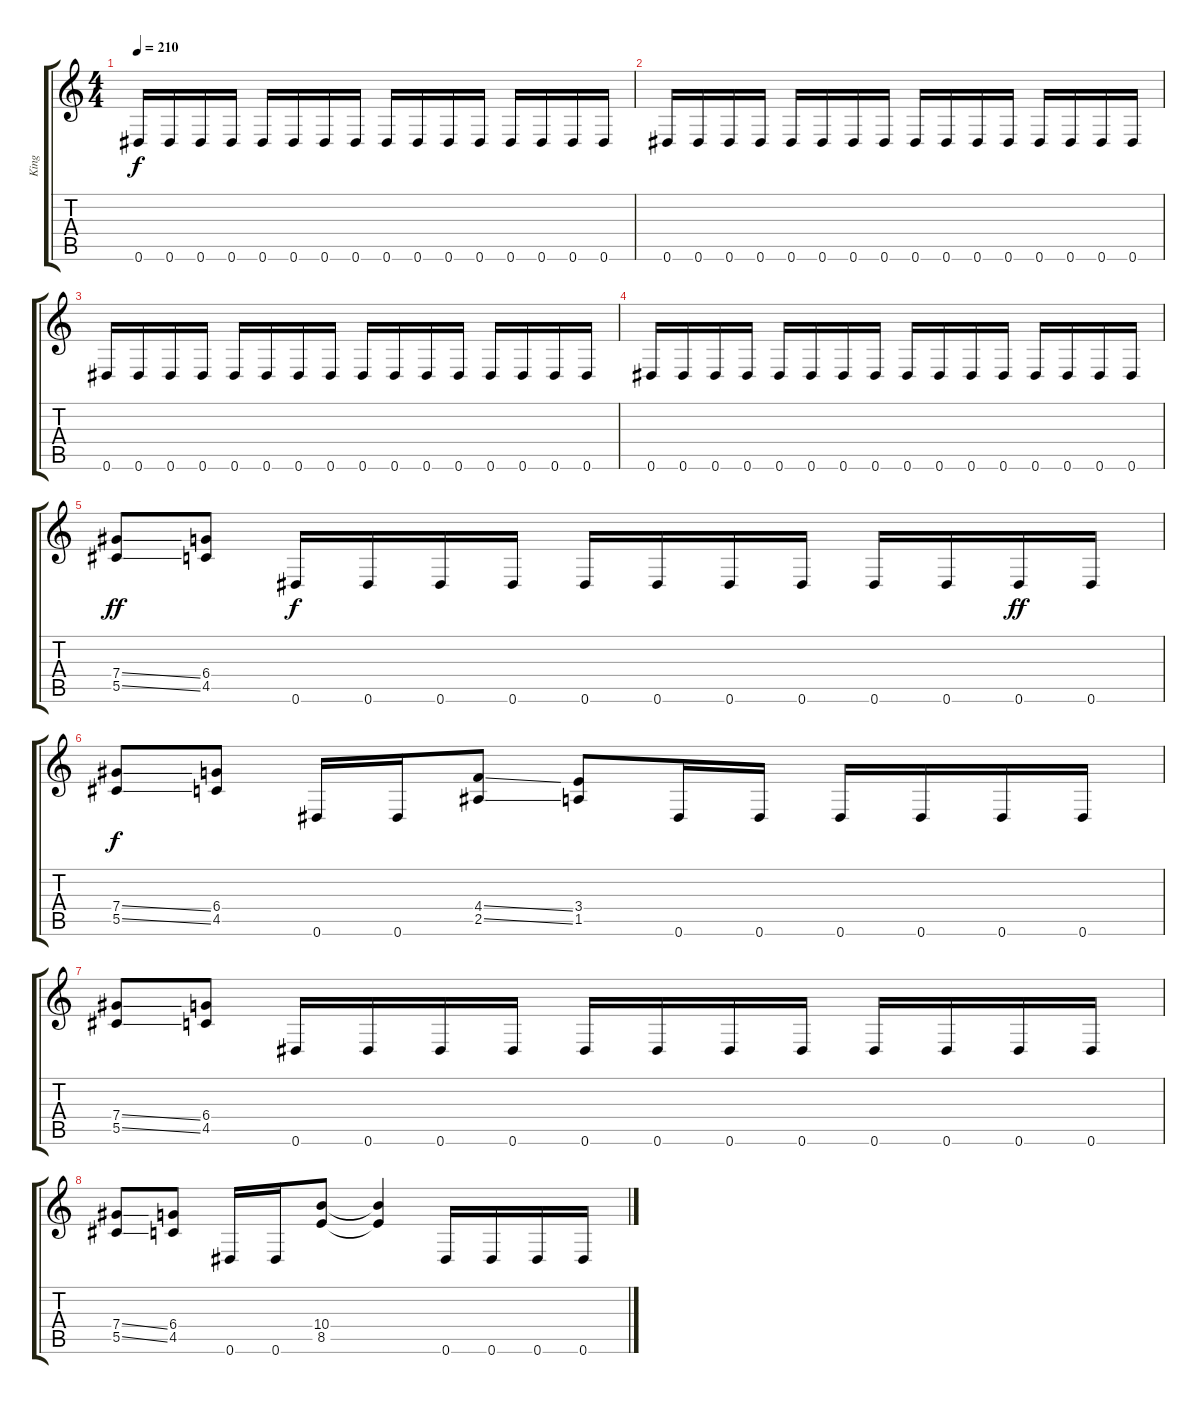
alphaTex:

\track ("King" "King") {instrument distortionguitar}
\staff {score tabs}
\tuning (Eb4 Bb3 Gb3 Db3 Ab2 Eb2) {hide}
\ts (4 4)
\tempo 210
\clef g2
\ks c
0.6.16{dy f} 0.6.16 0.6.16 0.6.16 0.6.16 0.6.16 0.6.16 0.6.16 0.6.16 0.6.16 0.6.16 0.6.16 0.6.16 0.6.16 0.6.16 0.6.16 |
0.6.16 0.6.16 0.6.16 0.6.16 0.6.16 0.6.16 0.6.16 0.6.16 0.6.16 0.6.16 0.6.16 0.6.16 0.6.16 0.6.16 0.6.16 0.6.16 |
0.6.16 0.6.16 0.6.16 0.6.16 0.6.16 0.6.16 0.6.16 0.6.16 0.6.16 0.6.16 0.6.16 0.6.16 0.6.16 0.6.16 0.6.16 0.6.16 |
0.6.16 0.6.16 0.6.16 0.6.16 0.6.16 0.6.16 0.6.16 0.6.16 0.6.16 0.6.16 0.6.16 0.6.16 0.6.16 0.6.16 0.6.16 0.6.16 |
(7.4{ss} 5.5{ss}).8{dy ff} (6.4 4.5).8 0.6.16{dy f} 0.6.16 0.6.16 0.6.16 0.6.16 0.6.16 0.6.16 0.6.16 0.6.16 0.6.16 0.6.16{dy ff} 0.6.16 |
(7.4{ss} 5.5{ss}).8{dy f} (6.4 4.5).8 0.6.16 0.6.16 (4.4{ss} 2.5{ss}).8 (3.4 1.5).8 0.6.16 0.6.16 0.6.16 0.6.16 0.6.16 0.6.16 |
(7.4{ss} 5.5{ss}).8 (6.4 4.5).8 0.6.16 0.6.16 0.6.16 0.6.16 0.6.16 0.6.16 0.6.16 0.6.16 0.6.16 0.6.16 0.6.16 0.6.16 |
(7.4{ss} 5.5{ss}).8 (6.4 4.5).8 0.6.16 0.6.16 (10.4 8.5).8 (10.4{t} 8.5{t}).4 0.6.16 0.6.16 0.6.16 0.6.16
